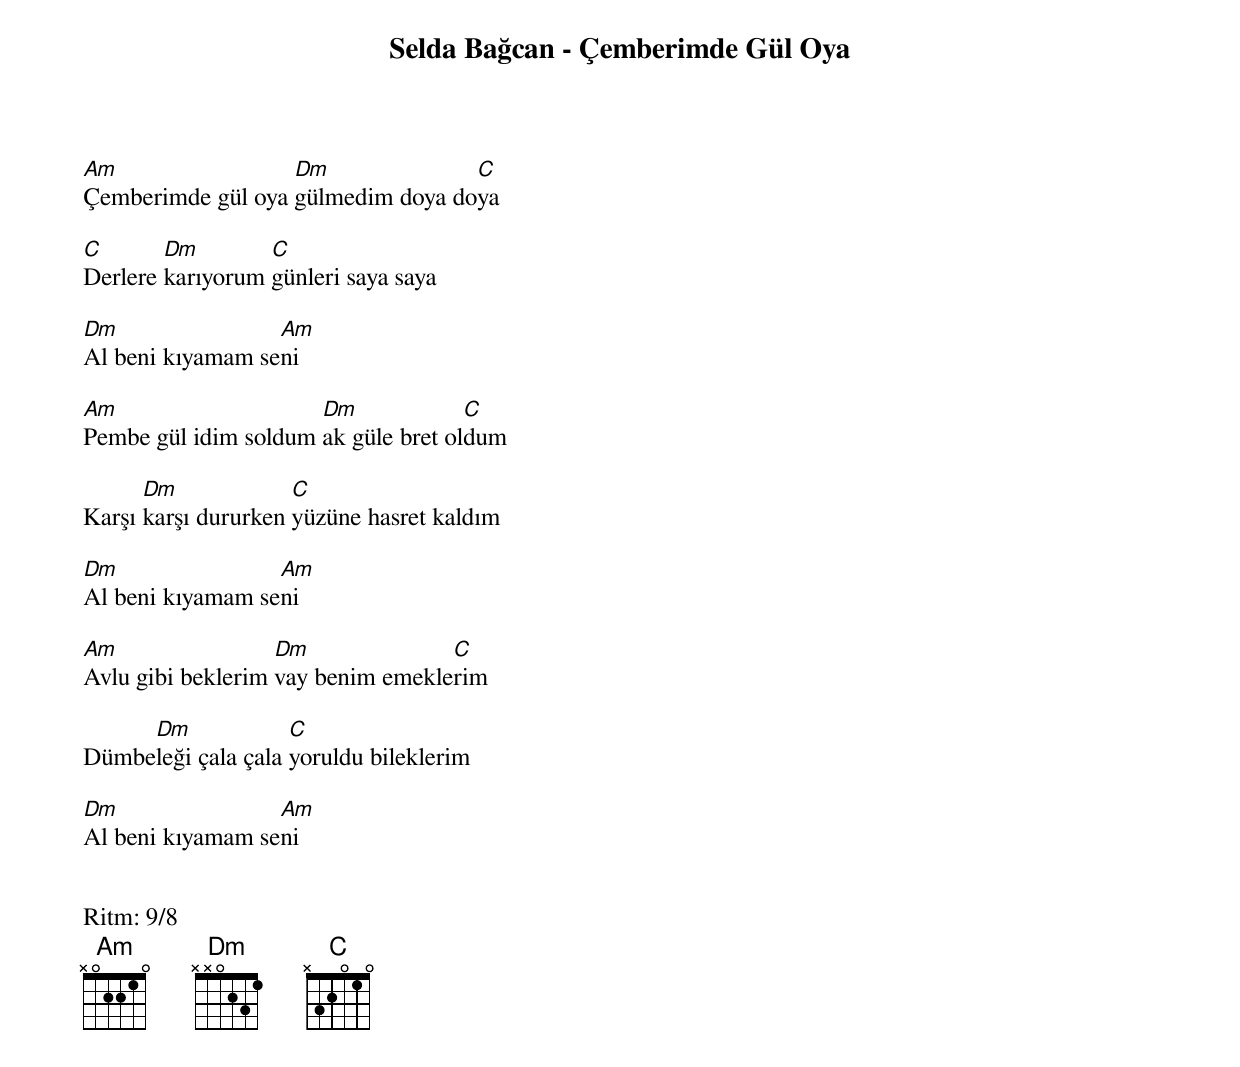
Selda Bağcan - Çemberimde Gül Oya

Am                 Dm              C
Çemberimde gül oya gülmedim doya doya

C       Dm        C
Derlere karıyorum günleri saya saya

Dm                Am
Al beni kıyamam seni

Am                    Dm             C
Pembe gül idim soldum ak güle bret oldum

      Dm             C
Karşı karşı dururken yüzüne hasret kaldım

Dm                Am
Al beni kıyamam seni

Am                 Dm              C
Avlu gibi beklerim vay benim emeklerim

     Dm             C
Dümbeleği çala çala yoruldu bileklerim

Dm                Am
Al beni kıyamam seni


Ritm: 9/8
